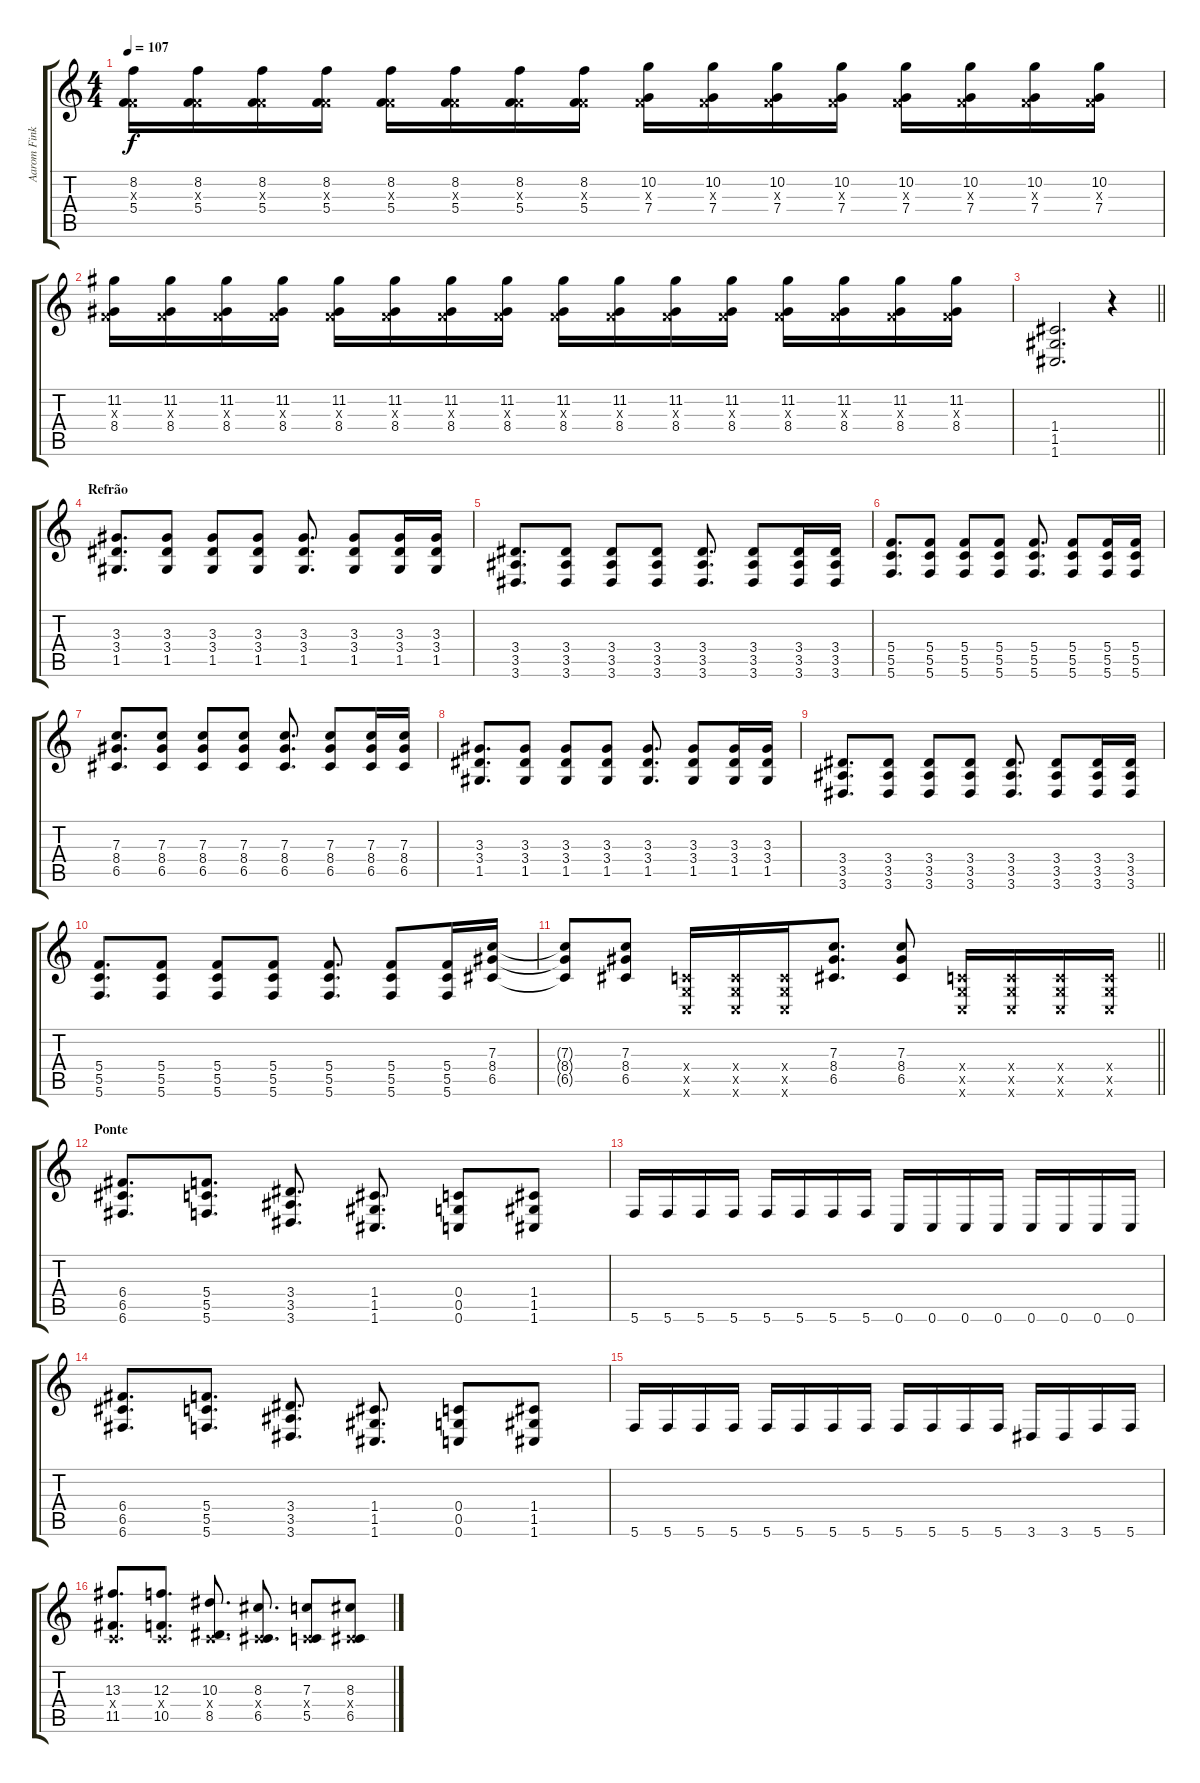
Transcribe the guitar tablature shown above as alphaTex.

\track ("Aarom Fink" "Aarom Fink") {instrument distortionguitar}
\staff {score tabs}
\tuning (D4 A3 F3 C3 G2 C2) {hide}
\ts (4 4)
\tempo 107
\clef g2
\ks c
(8.2 0.3{x} 5.4).16{dy f} (8.2 0.3{x} 5.4).16 (8.2 0.3{x} 5.4).16 (8.2 0.3{x} 5.4).16 (8.2 0.3{x} 5.4).16 (8.2 0.3{x} 5.4).16 (8.2 0.3{x} 5.4).16 (8.2 0.3{x} 5.4).16 (10.2 0.3{x} 7.4).16 (10.2 0.3{x} 7.4).16 (10.2 0.3{x} 7.4).16 (10.2 0.3{x} 7.4).16 (10.2 0.3{x} 7.4).16 (10.2 0.3{x} 7.4).16 (10.2 0.3{x} 7.4).16 (10.2 0.3{x} 7.4).16 |
(11.2 0.3{x} 8.4).16 (11.2 0.3{x} 8.4).16 (11.2 0.3{x} 8.4).16 (11.2 0.3{x} 8.4).16 (11.2 0.3{x} 8.4).16 (11.2 0.3{x} 8.4).16 (11.2 0.3{x} 8.4).16 (11.2 0.3{x} 8.4).16 (11.2 0.3{x} 8.4).16 (11.2 0.3{x} 8.4).16 (11.2 0.3{x} 8.4).16 (11.2 0.3{x} 8.4).16 (11.2 0.3{x} 8.4).16 (11.2 0.3{x} 8.4).16 (11.2 0.3{x} 8.4).16 (11.2 0.3{x} 8.4).16 |
\barLineRight lightlight
(1.4 1.5 1.6).2{d} r.4 |
\section ("" "Refrão")
(3.3 3.4 1.5).8{d volume 12} (3.3 3.4 1.5).8 (3.3 3.4 1.5).8 (3.3 3.4 1.5).8 (3.3 3.4 1.5).8{d} (3.3 3.4 1.5).8 (3.3 3.4 1.5).16 (3.3 3.4 1.5).16 |
(3.4 3.5 3.6).8{d} (3.4 3.5 3.6).8 (3.4 3.5 3.6).8 (3.4 3.5 3.6).8 (3.4 3.5 3.6).8{d} (3.4 3.5 3.6).8 (3.4 3.5 3.6).16 (3.4 3.5 3.6).16 |
(5.4 5.5 5.6).8{d} (5.4 5.5 5.6).8 (5.4 5.5 5.6).8 (5.4 5.5 5.6).8 (5.4 5.5 5.6).8{d} (5.4 5.5 5.6).8 (5.4 5.5 5.6).16 (5.4 5.5 5.6).16 |
(7.3 8.4 6.5).8{d} (7.3 8.4 6.5).8 (7.3 8.4 6.5).8 (7.3 8.4 6.5).8 (7.3 8.4 6.5).8{d} (7.3 8.4 6.5).8 (7.3 8.4 6.5).16 (7.3 8.4 6.5).16 |
(3.3 3.4 1.5).8{d} (3.3 3.4 1.5).8 (3.3 3.4 1.5).8 (3.3 3.4 1.5).8 (3.3 3.4 1.5).8{d} (3.3 3.4 1.5).8 (3.3 3.4 1.5).16 (3.3 3.4 1.5).16 |
(3.4 3.5 3.6).8{d} (3.4 3.5 3.6).8 (3.4 3.5 3.6).8 (3.4 3.5 3.6).8 (3.4 3.5 3.6).8{d} (3.4 3.5 3.6).8 (3.4 3.5 3.6).16 (3.4 3.5 3.6).16 |
(5.4 5.5 5.6).8{d} (5.4 5.5 5.6).8 (5.4 5.5 5.6).8 (5.4 5.5 5.6).8 (5.4 5.5 5.6).8{d} (5.4 5.5 5.6).8 (5.4 5.5 5.6).16 (7.3 8.4 6.5).16 |
\barLineRight lightlight
(7.3{t} 8.4{t} 6.5{t}).8 (7.3 8.4 6.5).8 (0.4{x} 0.5{x} 0.6{x}).16 (0.4{x} 0.5{x} 0.6{x}).16 (0.4{x} 0.5{x} 0.6{x}).16 (7.3 8.4 6.5).8{d} (7.3 8.4 6.5).8 (0.4{x} 0.5{x} 0.6{x}).16 (0.4{x} 0.5{x} 0.6{x}).16 (0.4{x} 0.5{x} 0.6{x}).16 (0.4{x} 0.5{x} 0.6{x}).16 |
\section ("" "Ponte")
(6.4 6.5 6.6).8{d} (5.4 5.5 5.6).8{d} (3.4 3.5 3.6).8{d} (1.4 1.5 1.6).8{d} (0.4 0.5 0.6).8 (1.4 1.5 1.6).8 |
5.6.16 5.6.16 5.6.16 5.6.16 5.6.16 5.6.16 5.6.16 5.6.16 0.6.16 0.6.16 0.6.16 0.6.16 0.6.16 0.6.16 0.6.16 0.6.16 |
(6.4 6.5 6.6).8{d} (5.4 5.5 5.6).8{d} (3.4 3.5 3.6).8{d} (1.4 1.5 1.6).8{d} (0.4 0.5 0.6).8 (1.4 1.5 1.6).8 |
5.6.16 5.6.16 5.6.16 5.6.16 5.6.16 5.6.16 5.6.16 5.6.16 5.6.16 5.6.16 5.6.16 5.6.16 3.6.16 3.6.16 5.6.16 5.6.16 |
(13.3 0.4{x} 11.5).8{d} (12.3 0.4{x} 10.5).8{d} (10.3 0.4{x} 8.5).8{d} (8.3 0.4{x} 6.5).8{d} (7.3 0.4{x} 5.5).8 (8.3 0.4{x} 6.5).8
